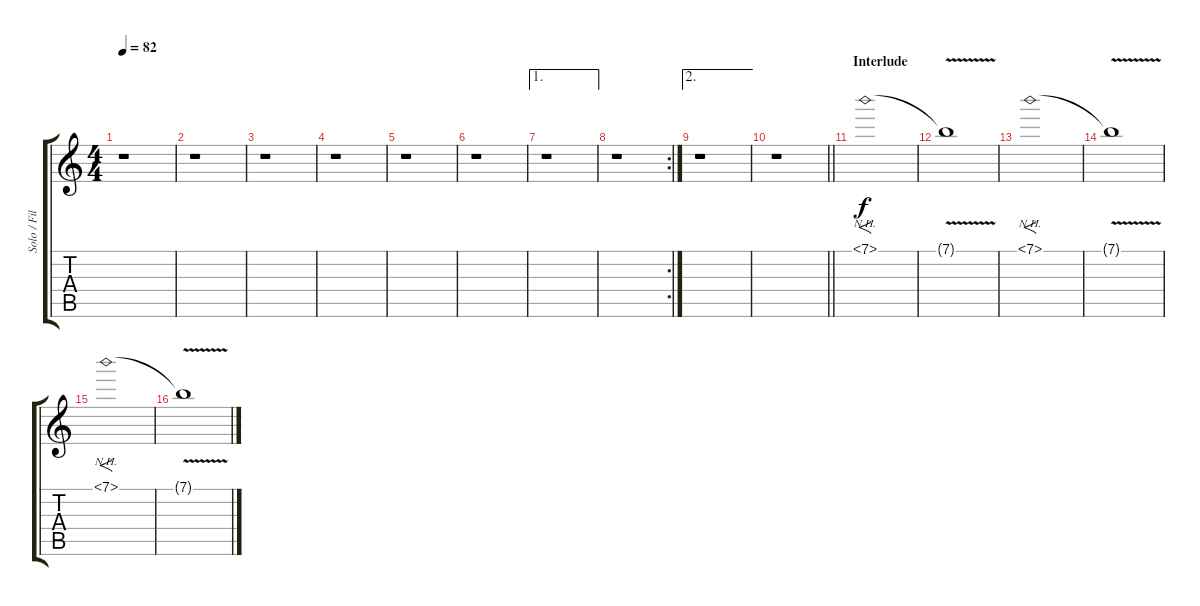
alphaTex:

\track ("Solo / Fills" "Solo / Fil") {instrument overdrivenguitar}
\staff {score tabs}
\tuning (E4 B3 G3 D3 A2 E2) {hide}
\ts (4 4)
\tempo 82
\clef g2
\ks c
r.1{dy f} |
r.1 |
r.1 |
r.1 |
r.1 |
r.1 |
\ae 1
r.1 |
\rc 2
r.1 |
\ae 2
r.1 |
\barLineRight lightlight
r.1 |
\section ("" "Interlude")
7.1{nh}.1{f} |
7.1{v t}.1 |
7.1{nh}.1{f} |
7.1{v t}.1 |
7.1{nh}.1{f} |
7.1{v t}.1
